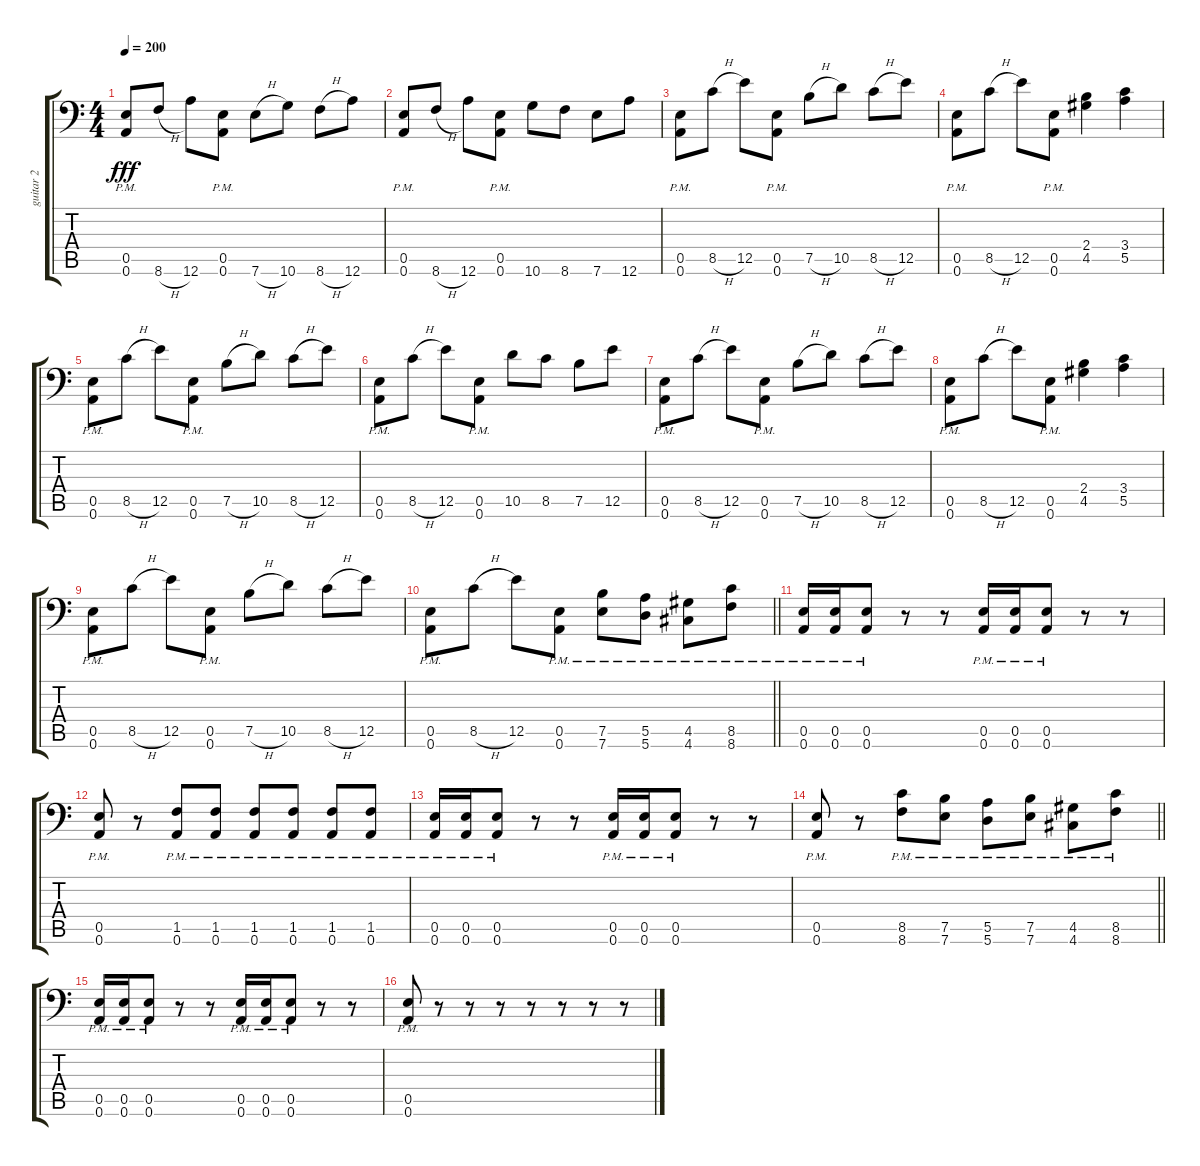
\track ("guitar 2" "guitar 2") {instrument distortionguitar}
\staff {score tabs}
\tuning (B3 Gb3 D3 A2 E2 A1) {hide}
\ts (4 4)
\tempo 200
\clef f4
\ks c
(0.5{pm} 0.6{pm}).8{dy fff} 8.6{h}.8 12.6.8 (0.5{pm} 0.6{pm}).8 7.6{h}.8 10.6.8 8.6{h}.8 12.6.8 |
(0.5{pm} 0.6{pm}).8 8.6{h}.8 12.6.8 (0.5{pm} 0.6{pm}).8 10.6.8 8.6.8 7.6.8 12.6.8 |
(0.5{pm} 0.6{pm}).8 8.5{h}.8 12.5.8 (0.5{pm} 0.6{pm}).8 7.5{h}.8 10.5.8 8.5{h}.8 12.5.8 |
(0.5{pm} 0.6{pm}).8 8.5{h}.8 12.5.8 (0.5{pm} 0.6{pm}).8 (2.4 4.5).4 (3.4 5.5).4 |
(0.5{pm} 0.6{pm}).8 8.5{h}.8 12.5.8 (0.5{pm} 0.6{pm}).8 7.5{h}.8 10.5.8 8.5{h}.8 12.5.8 |
(0.5{pm} 0.6{pm}).8 8.5{h}.8 12.5.8 (0.5{pm} 0.6{pm}).8 10.5.8 8.5.8 7.5.8 12.5.8 |
(0.5{pm} 0.6{pm}).8 8.5{h}.8 12.5.8 (0.5{pm} 0.6{pm}).8 7.5{h}.8 10.5.8 8.5{h}.8 12.5.8 |
(0.5{pm} 0.6{pm}).8 8.5{h}.8 12.5.8 (0.5{pm} 0.6{pm}).8 (2.4 4.5).4 (3.4 5.5).4 |
(0.5{pm} 0.6{pm}).8 8.5{h}.8 12.5.8 (0.5{pm} 0.6{pm}).8 7.5{h}.8 10.5.8 8.5{h}.8 12.5.8 |
\barLineRight lightlight
(0.5{pm} 0.6{pm}).8 8.5{h}.8 12.5.8 (0.5{pm} 0.6{pm}).8 (7.5{pm} 7.6{pm}).8 (5.5{pm} 5.6{pm}).8 (4.5{pm} 4.6{pm}).8 (8.5{pm} 8.6{pm}).8 |
(0.5{pm} 0.6{pm}).16 (0.5{pm} 0.6{pm}).16 (0.5{pm} 0.6{pm}).8 r.8 r.8 (0.5{pm} 0.6{pm}).16 (0.5{pm} 0.6{pm}).16 (0.5{pm} 0.6{pm}).8 r.8 r.8 |
(0.5{pm} 0.6{pm}).8 r.8 (1.5{pm} 0.6{pm}).8 (1.5{pm} 0.6{pm}).8 (1.5{pm} 0.6{pm}).8 (1.5{pm} 0.6{pm}).8 (1.5{pm} 0.6{pm}).8 (1.5{pm} 0.6{pm}).8 |
(0.5{pm} 0.6{pm}).16 (0.5{pm} 0.6{pm}).16 (0.5{pm} 0.6{pm}).8 r.8 r.8 (0.5{pm} 0.6{pm}).16 (0.5{pm} 0.6{pm}).16 (0.5{pm} 0.6{pm}).8 r.8 r.8 |
\barLineRight lightlight
(0.5{pm} 0.6{pm}).8 r.8 (8.5{pm} 8.6{pm}).8 (7.5{pm} 7.6{pm}).8 (5.5{pm} 5.6{pm}).8 (7.5{pm} 7.6{pm}).8 (4.5{pm} 4.6{pm}).8 (8.5{pm} 8.6{pm}).8 |
(0.5{pm} 0.6{pm}).16 (0.5{pm} 0.6{pm}).16 (0.5{pm} 0.6{pm}).8 r.8 r.8 (0.5{pm} 0.6{pm}).16 (0.5{pm} 0.6{pm}).16 (0.5{pm} 0.6{pm}).8 r.8 r.8 |
(0.5{pm} 0.6{pm}).8 r.8 r.8 r.8 r.8 r.8 r.8 r.8
